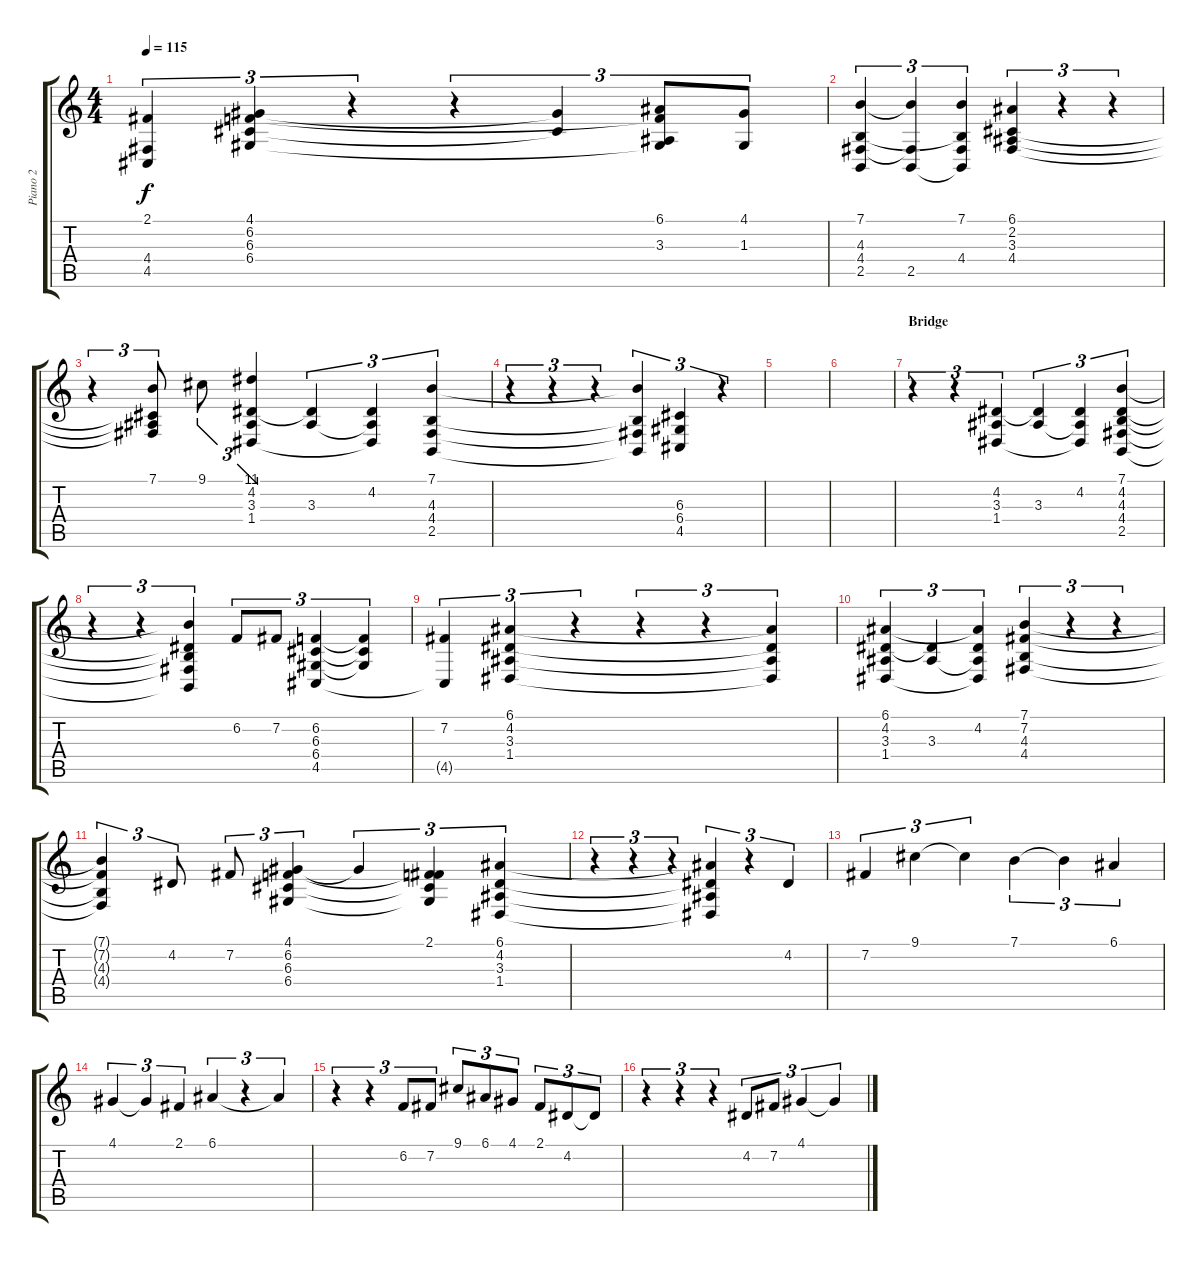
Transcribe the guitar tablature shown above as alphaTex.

\track ("Piano 2" "Piano 2") {instrument brightacousticpiano}
\staff {score tabs}
\tuning (E4 B3 G3 D3 A2 E2) {hide}
\ts (4 4)
\tempo 115
\clef g2
\ks c
(2.1 4.4{t} 4.5{t}).4{tu (3 2) dy f} (4.1 6.2 6.3 6.4).4{tu (3 2)} r.4{tu (3 2)} r.4{tu (3 2)} (4.1{t} 6.3{t}).4{tu (3 2)} (6.1 6.2{t} 3.3 6.4{t}).8{tu (3 2)} (4.1 1.3).8{tu (3 2)} |
(7.1 4.3 4.4 2.5).4{tu (3 2)} (7.1{t} 4.4{t} 2.5).4{tu (3 2)} (7.1 4.3{t} 4.4 2.5{t}).4{tu (3 2)} (6.1 2.2 3.3 4.4).4{tu (3 2)} r.4{tu (3 2)} r.4{tu (3 2)} |
r.4{tu (3 2)} (7.1 2.2{t} 3.3{t} 4.4{t}).8{tu (3 2)} 9.1.8{tu (3 2)} (11.1 4.2 3.3 1.4).4{tu (3 2)} (4.2{t} 3.3).4{tu (3 2)} (4.2 3.3{t} 1.4{t}).4{tu (3 2)} (7.1 4.3 4.4 2.5).4{tu (3 2)} |
r.4{tu (3 2)} r.4{tu (3 2)} r.4{tu (3 2)} (7.1{t} 4.3{t} 4.4{t} 2.5{t}).4{tu (3 2)} (6.3 6.4 4.5).4{tu (3 2)} r.4{tu (3 2)} |
|
|
\section ("" "Bridge")
r.4{tu (3 2)} r.4{tu (3 2)} (4.2 3.3 1.4).4{tu (3 2)} (4.2{t} 3.3).4{tu (3 2)} (4.2 3.3{t} 1.4{t}).4{tu (3 2)} (7.1 4.2 4.3 4.4 2.5).4{tu (3 2)} |
r.4{tu (3 2)} r.4{tu (3 2)} (7.1{t} 4.2{t} 4.3{t} 4.4{t} 2.5{t}).4{tu (3 2)} 6.2.8{tu (3 2)} 7.2.8{tu (3 2)} (6.2 6.3 6.4 4.5).4{tu (3 2)} (6.2{t} 6.3{t} 6.4{t}).4{tu (3 2)} |
(7.2 4.5{t}).4{tu (3 2)} (6.1 4.2 3.3 1.4).4{tu (3 2)} r.4{tu (3 2)} r.4{tu (3 2)} r.4{tu (3 2)} (6.1{t} 4.2{t} 3.3{t} 1.4{t}).4{tu (3 2)} |
(6.1 4.2 3.3 1.4).4{tu (3 2)} (4.2{t} 3.3).4{tu (3 2)} (6.1{t} 4.2 3.3{t} 1.4{t}).4{tu (3 2)} (7.1 7.2 4.3 4.4).4{tu (3 2)} r.4{tu (3 2)} r.4{tu (3 2)} |
(7.1{t} 7.2{t} 4.3{t} 4.4{t}).4{tu (3 2)} 4.2.8{tu (3 2)} 7.2.8{tu (3 2)} (4.1 6.2 6.3 6.4).4{tu (3 2)} 4.1{t}.4{tu (3 2)} (2.1 6.2{t} 6.3{t} 6.4{t}).4{tu (3 2)} (6.1 4.2 3.3 1.4).4{tu (3 2)} |
r.4{tu (3 2)} r.4{tu (3 2)} r.4{tu (3 2)} (6.1{t} 4.2{t} 3.3{t} 1.4{t}).4{tu (3 2)} r.4{tu (3 2)} 4.2.4{tu (3 2)} |
7.2.4{tu (3 2)} 9.1.4{tu (3 2)} 9.1{t}.4{tu (3 2)} 7.1.4{tu (3 2)} 7.1{t}.4{tu (3 2)} 6.1.4{tu (3 2)} |
4.1.4{tu (3 2)} 4.1{t}.4{tu (3 2)} 2.1.4{tu (3 2)} 6.1.4{tu (3 2)} r.4{tu (3 2)} 6.1{t}.4{tu (3 2)} |
r.4{tu (3 2)} r.4{tu (3 2)} 6.2.8{tu (3 2)} 7.2.8{tu (3 2)} 9.1.8{tu (3 2)} 6.1.8{tu (3 2)} 4.1.8{tu (3 2)} 2.1.8{tu (3 2)} 4.2.8{tu (3 2)} 4.2{t}.8{tu (3 2)} |
r.4{tu (3 2)} r.4{tu (3 2)} r.4{tu (3 2)} 4.2.8{tu (3 2)} 7.2.8{tu (3 2)} 4.1.4{tu (3 2)} 4.1{t}.4{tu (3 2)}
